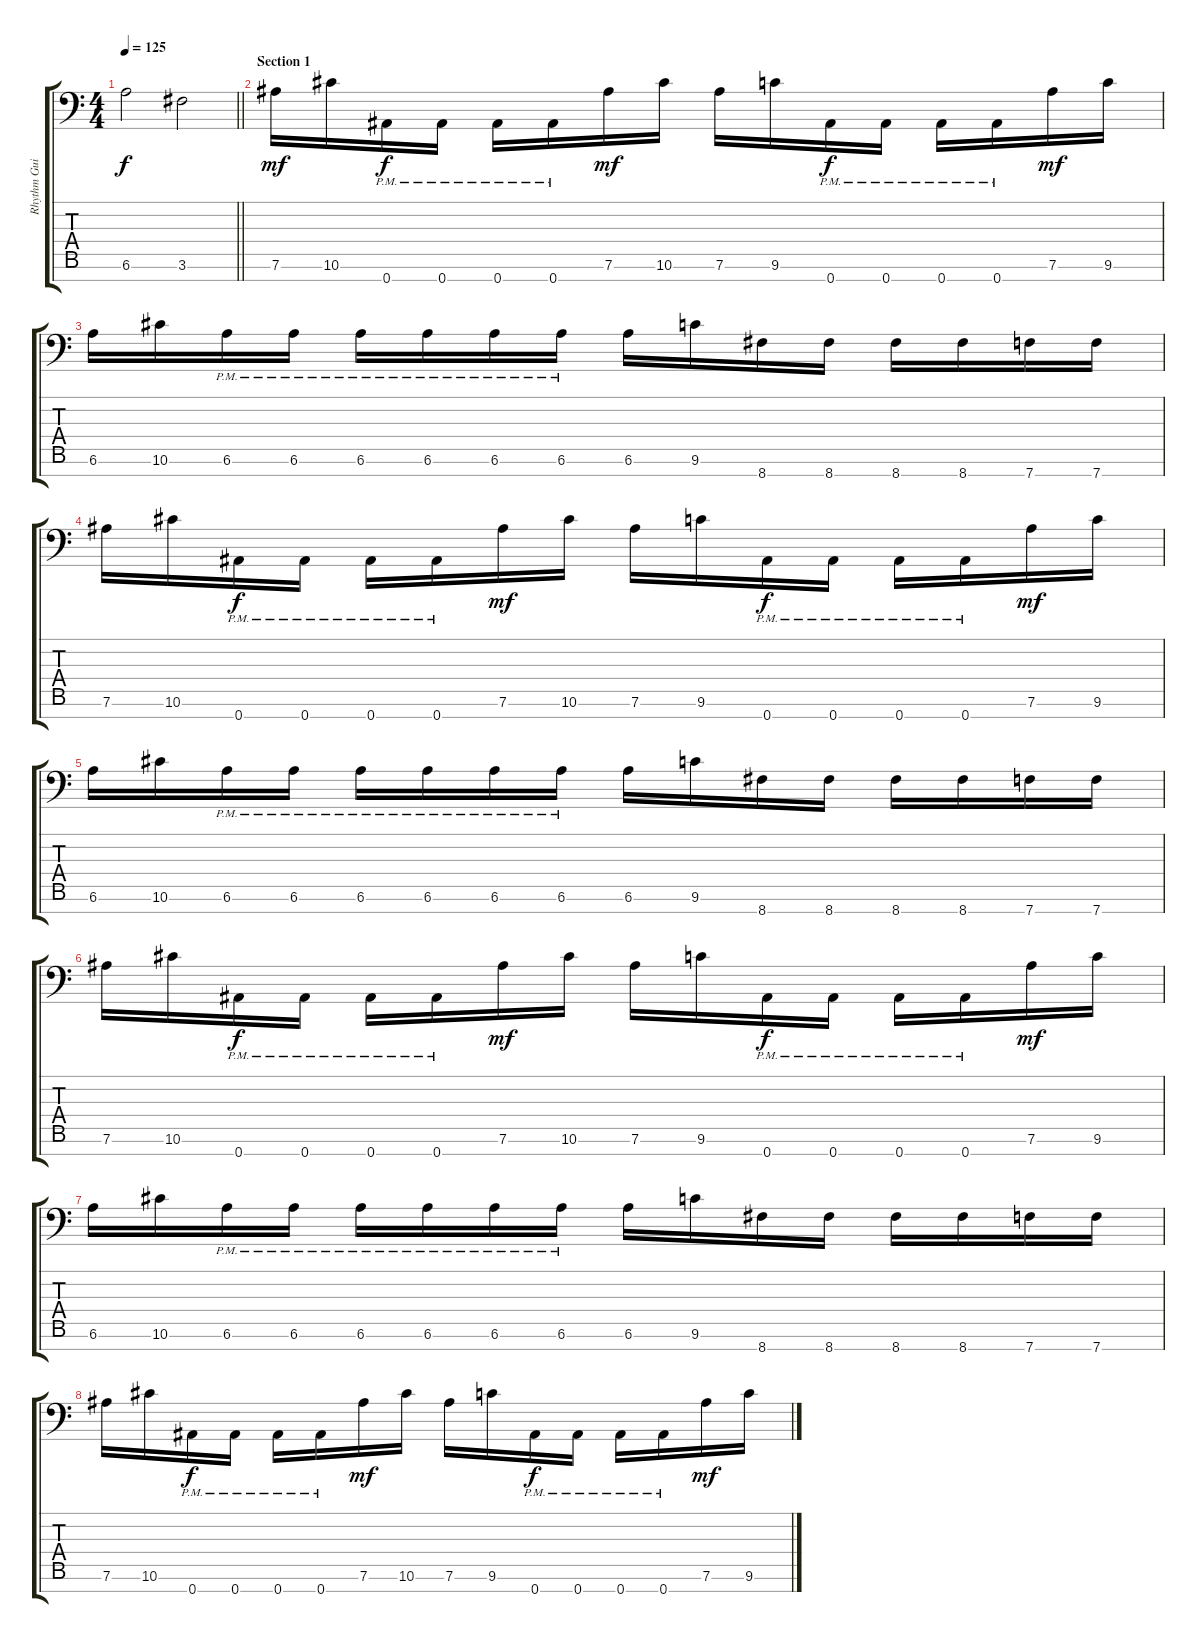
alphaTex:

\track ("Rhythm Guitar" "Rhythm Gui") {instrument distortionguitar}
\staff {score tabs}
\tuning (Eb4 Bb3 Gb3 Db3 Ab2 Eb2 Bb1) {hide}
\ts (4 4)
\tempo 125
\clef f4
\barLineRight lightlight
\ks c
6.6.2{dy f} 3.6.2 |
\section ("" "Section 1")
7.6.16{dy mf} 10.6.16 0.7{pm}.16{dy f} 0.7{pm}.16 0.7{pm}.16 0.7{pm}.16 7.6.16{dy mf} 10.6.16 7.6.16 9.6.16 0.7{pm}.16{dy f} 0.7{pm}.16 0.7{pm}.16 0.7{pm}.16 7.6.16{dy mf} 9.6.16 |
6.6.16 10.6.16 6.6{pm}.16 6.6{pm}.16 6.6{pm}.16 6.6{pm}.16 6.6{pm}.16 6.6{pm}.16 6.6.16 9.6.16 8.7.16 8.7.16 8.7.16 8.7.16 7.7.16 7.7.16 |
7.6.16 10.6.16 0.7{pm}.16{dy f} 0.7{pm}.16 0.7{pm}.16 0.7{pm}.16 7.6.16{dy mf} 10.6.16 7.6.16 9.6.16 0.7{pm}.16{dy f} 0.7{pm}.16 0.7{pm}.16 0.7{pm}.16 7.6.16{dy mf} 9.6.16 |
6.6.16 10.6.16 6.6{pm}.16 6.6{pm}.16 6.6{pm}.16 6.6{pm}.16 6.6{pm}.16 6.6{pm}.16 6.6.16 9.6.16 8.7.16 8.7.16 8.7.16 8.7.16 7.7.16 7.7.16 |
7.6.16 10.6.16 0.7{pm}.16{dy f} 0.7{pm}.16 0.7{pm}.16 0.7{pm}.16 7.6.16{dy mf} 10.6.16 7.6.16 9.6.16 0.7{pm}.16{dy f} 0.7{pm}.16 0.7{pm}.16 0.7{pm}.16 7.6.16{dy mf} 9.6.16 |
6.6.16 10.6.16 6.6{pm}.16 6.6{pm}.16 6.6{pm}.16 6.6{pm}.16 6.6{pm}.16 6.6{pm}.16 6.6.16 9.6.16 8.7.16 8.7.16 8.7.16 8.7.16 7.7.16 7.7.16 |
7.6.16 10.6.16 0.7{pm}.16{dy f} 0.7{pm}.16 0.7{pm}.16 0.7{pm}.16 7.6.16{dy mf} 10.6.16 7.6.16 9.6.16 0.7{pm}.16{dy f} 0.7{pm}.16 0.7{pm}.16 0.7{pm}.16 7.6.16{dy mf} 9.6.16
